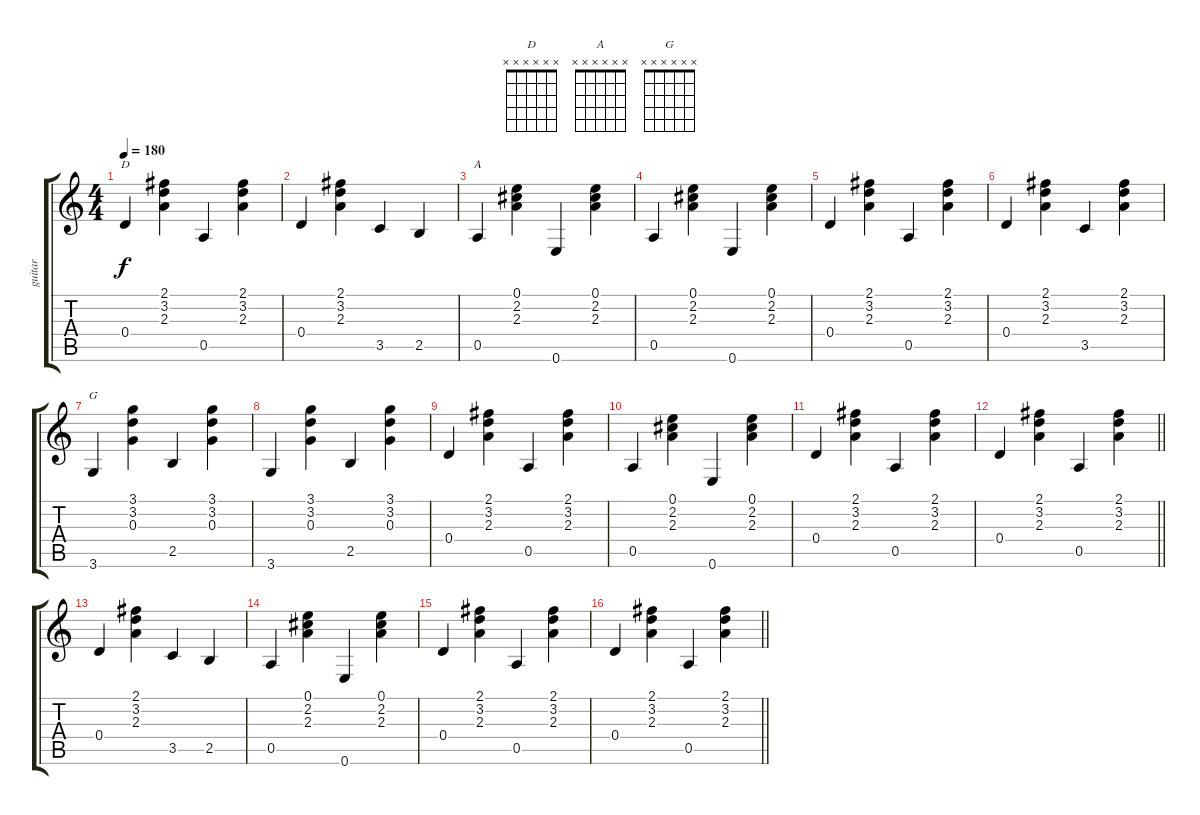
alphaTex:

\track ("guitar" "guitar") {instrument acousticguitarsteel}
\staff {score tabs}
\tuning (E4 B3 G3 D3 A2 E2) {hide}
\chord ("D" x x x x x x)
\chord ("A" x x x x x x)
\chord ("G" x x x x x x)
\ts (4 4)
\tempo 180
\clef g2
\ks c
0.4.4{ch "D" dy f} (2.1 3.2 2.3).4 0.5.4 (2.1 3.2 2.3).4 |
0.4.4 (2.1 3.2 2.3).4 3.5.4 2.5.4 |
0.5.4{ch "A"} (0.1 2.2 2.3).4 0.6.4 (0.1 2.2 2.3).4 |
0.5.4 (0.1 2.2 2.3).4 0.6.4 (0.1 2.2 2.3).4 |
0.4.4 (2.1 3.2 2.3).4 0.5.4 (2.1 3.2 2.3).4 |
0.4.4 (2.1 3.2 2.3).4 3.5.4 (2.1 3.2 2.3).4 |
3.6.4{ch "G"} (3.1 3.2 0.3).4 2.5.4 (3.1 3.2 0.3).4 |
3.6.4 (3.1 3.2 0.3).4 2.5.4 (3.1 3.2 0.3).4 |
0.4.4 (2.1 3.2 2.3).4 0.5.4 (2.1 3.2 2.3).4 |
0.5.4 (0.1 2.2 2.3).4 0.6.4 (0.1 2.2 2.3).4 |
0.4.4 (2.1 3.2 2.3).4 0.5.4 (2.1 3.2 2.3).4 |
\barLineRight lightlight
0.4.4 (2.1 3.2 2.3).4 0.5.4 (2.1 3.2 2.3).4 |
0.4.4 (2.1 3.2 2.3).4 3.5.4 2.5.4 |
0.5.4 (0.1 2.2 2.3).4 0.6.4 (0.1 2.2 2.3).4 |
0.4.4 (2.1 3.2 2.3).4 0.5.4 (2.1 3.2 2.3).4 |
\barLineRight lightlight
0.4.4 (2.1 3.2 2.3).4 0.5.4 (2.1 3.2 2.3).4
